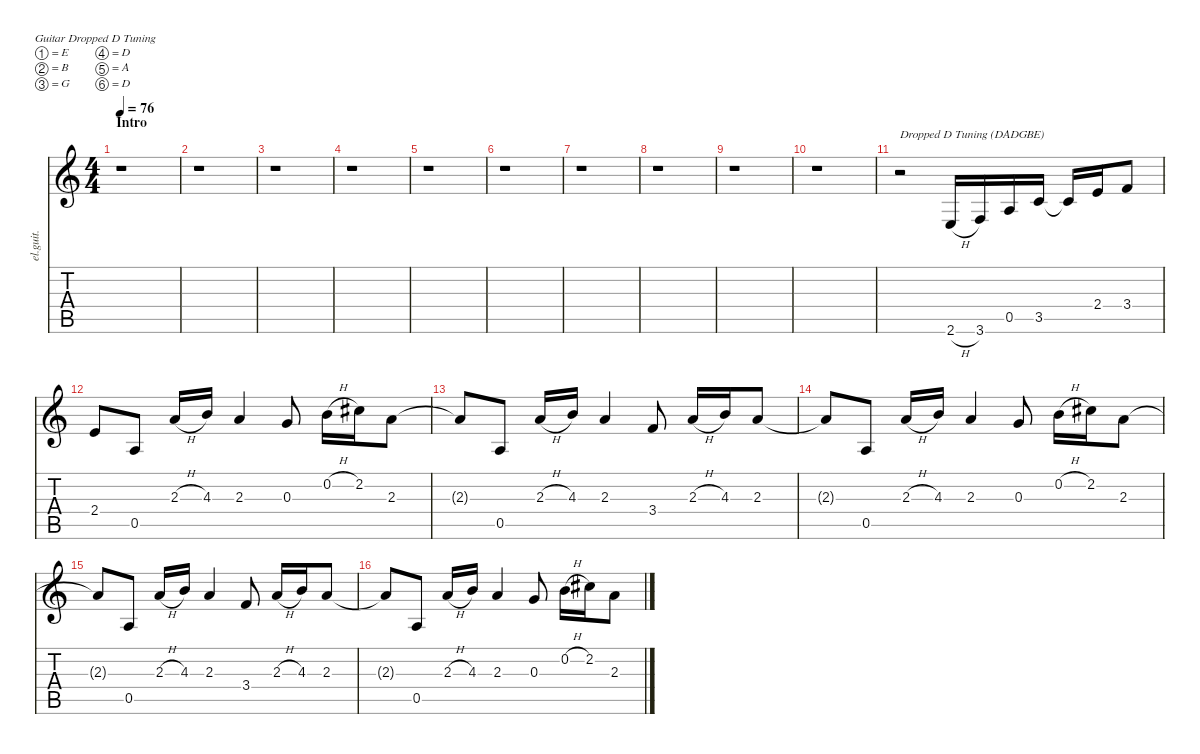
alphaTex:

\defaultSystemsLayout 4
\hideDynamics
\bracketExtendMode nobrackets
\track ("Fill Guitar #1" "el.guit.") {instrument electricguitarclean}
\staff {score tabs}
\tuning (E4 B3 G3 D3 A2 D2)
\ts (4 4)
\section ("" "Intro")
\tempo 76
\clef g2
\ks c
r.1{dy f instrument electricguitarclean} |
r.1 |
r.1 |
r.1 |
r.1 |
r.1 |
r.1 |
r.1 |
r.1 |
r.1 |
r.2{txt "Dropped D Tuning (DADGBE)"} 2.6{h}.16 3.6.16 0.5.16 3.5.16 3.5{t}.16 2.4.16 3.4.8 |
2.4.8 0.5.8 2.3{h}.16 4.3.16 2.3.4 0.3.8 0.2{h}.16 2.2{acc #}.16 2.3.8 |
2.3{t}.8 0.5.8 2.3{h}.16 4.3.16 2.3.4 3.4.8 2.3{h}.16 4.3.16 2.3.8 |
2.3{t}.8 0.5.8 2.3{h}.16 4.3.16 2.3.4 0.3.8 0.2{h}.16 2.2{acc #}.16 2.3.8 |
2.3{t}.8 0.5.8 2.3{h}.16 4.3.16 2.3.4 3.4.8 2.3{h}.16 4.3.16 2.3.8 |
2.3{t}.8 0.5.8 2.3{h}.16 4.3.16 2.3.4 0.3.8 0.2{h}.16 2.2{acc #}.16 2.3.8
